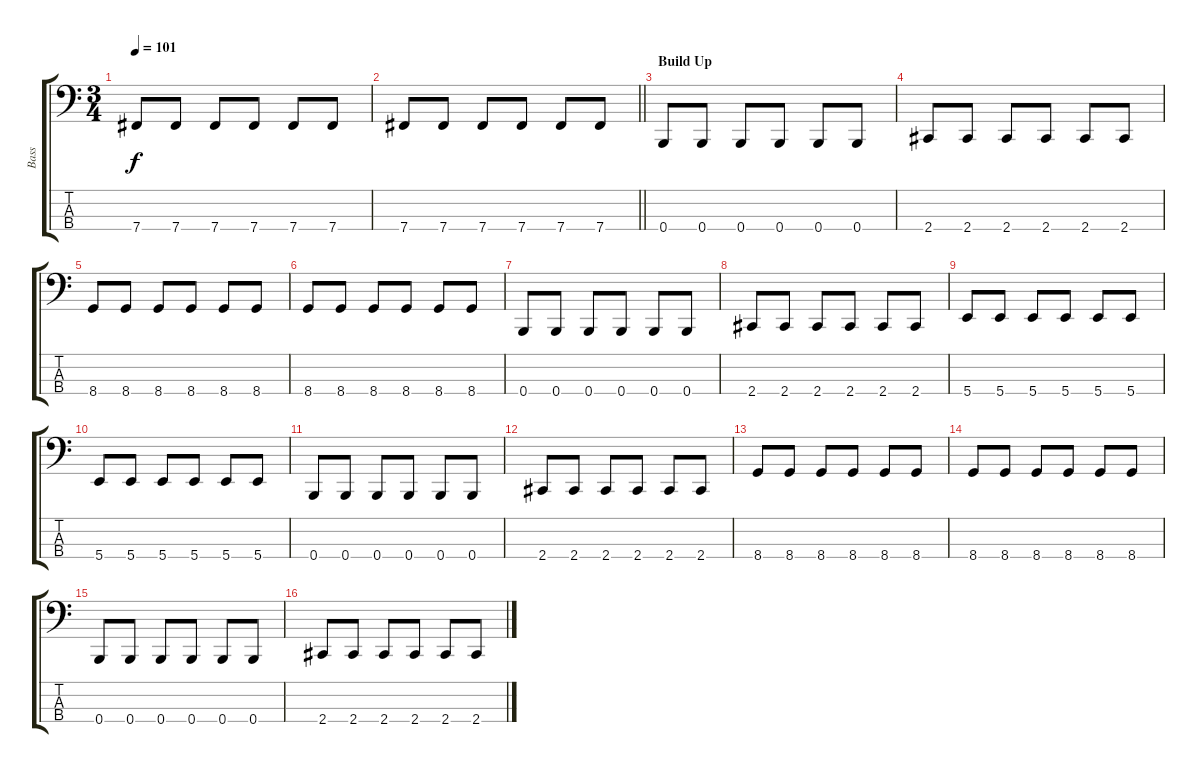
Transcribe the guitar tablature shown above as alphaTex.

\track ("Bass" "Bass") {instrument electricbasspick}
\staff {score tabs}
\tuning (E2 B1 Gb1 B0) {hide}
\ts (3 4)
\tempo 101
\clef f4
\ks c
7.4.8{dy f} 7.4.8 7.4.8 7.4.8 7.4.8 7.4.8 |
\barLineRight lightlight
7.4.8 7.4.8 7.4.8 7.4.8 7.4.8 7.4.8 |
\section ("" "Build Up")
0.4.8 0.4.8 0.4.8 0.4.8 0.4.8 0.4.8 |
2.4.8 2.4.8 2.4.8 2.4.8 2.4.8 2.4.8 |
8.4.8 8.4.8 8.4.8 8.4.8 8.4.8 8.4.8 |
8.4.8 8.4.8 8.4.8 8.4.8 8.4.8 8.4.8 |
0.4.8 0.4.8 0.4.8 0.4.8 0.4.8 0.4.8 |
2.4.8 2.4.8 2.4.8 2.4.8 2.4.8 2.4.8 |
5.4.8 5.4.8 5.4.8 5.4.8 5.4.8 5.4.8 |
5.4.8 5.4.8 5.4.8 5.4.8 5.4.8 5.4.8 |
0.4.8 0.4.8 0.4.8 0.4.8 0.4.8 0.4.8 |
2.4.8 2.4.8 2.4.8 2.4.8 2.4.8 2.4.8 |
8.4.8 8.4.8 8.4.8 8.4.8 8.4.8 8.4.8 |
8.4.8 8.4.8 8.4.8 8.4.8 8.4.8 8.4.8 |
0.4.8 0.4.8 0.4.8 0.4.8 0.4.8 0.4.8 |
2.4.8 2.4.8 2.4.8 2.4.8 2.4.8 2.4.8
